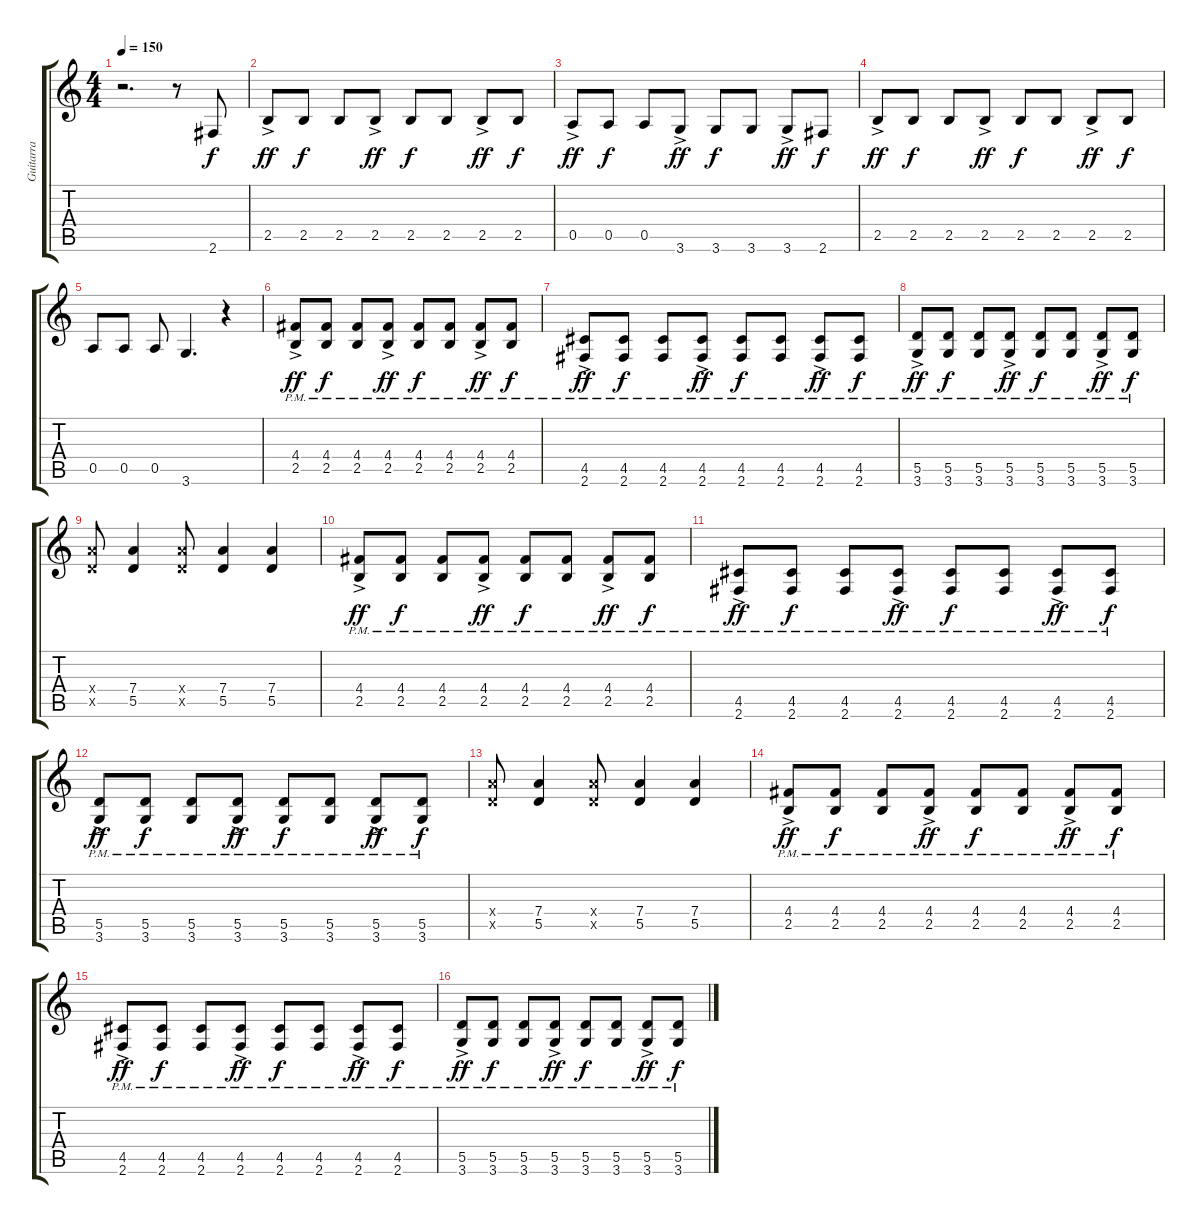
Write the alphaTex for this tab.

\track ("Guitarra" "Guitarra") {instrument distortionguitar}
\staff {score tabs}
\tuning (E4 B3 G3 D3 A2 E2) {hide}
\ts (4 4)
\tempo 150
\clef g2
\ks c
r.2{d dy f instrument distortionguitar} r.8 2.6.8 |
2.5{ac}.8{dy ff} 2.5.8{dy f} 2.5.8 2.5{ac}.8{dy ff} 2.5.8{dy f} 2.5.8 2.5{ac}.8{dy ff} 2.5.8{dy f} |
0.5{ac}.8{dy ff} 0.5.8{dy f} 0.5.8 3.6{ac}.8{dy ff} 3.6.8{dy f} 3.6.8 3.6{ac}.8{dy ff} 2.6.8{dy f} |
2.5{ac}.8{dy ff} 2.5.8{dy f} 2.5.8 2.5{ac}.8{dy ff} 2.5.8{dy f} 2.5.8 2.5{ac}.8{dy ff} 2.5.8{dy f} |
0.5.8 0.5.8 0.5.8 3.6.4{d} r.4 |
(4.4{ac pm} 2.5{ac pm}).8{dy ff} (4.4{pm} 2.5{pm}).8{dy f} (4.4{pm} 2.5{pm}).8 (4.4{ac pm} 2.5{ac pm}).8{dy ff} (4.4{pm} 2.5{pm}).8{dy f} (4.4{pm} 2.5{pm}).8 (4.4{ac pm} 2.5{ac pm}).8{dy ff} (4.4{pm} 2.5{pm}).8{dy f} |
(4.5{ac pm} 2.6{ac pm}).8{dy ff} (4.5{pm} 2.6{pm}).8{dy f} (4.5{pm} 2.6{pm}).8 (4.5{ac pm} 2.6{ac pm}).8{dy ff} (4.5{pm} 2.6{pm}).8{dy f} (4.5{pm} 2.6{pm}).8 (4.5{ac pm} 2.6{ac pm}).8{dy ff} (4.5{pm} 2.6{pm}).8{dy f} |
(5.5{ac pm} 3.6{ac pm}).8{dy ff} (5.5{pm} 3.6{pm}).8{dy f} (5.5{pm} 3.6{pm}).8 (5.5{ac pm} 3.6{ac pm}).8{dy ff} (5.5{pm} 3.6{pm}).8{dy f} (5.5{pm} 3.6{pm}).8 (5.5{ac pm} 3.6{ac pm}).8{dy ff} (5.5{pm} 3.6{pm}).8{dy f} |
(7.4{x} 5.5{x}).8 (7.4 5.5).4 (7.4{x} 5.5{x}).8 (7.4 5.5).4 (7.4 5.5).4 |
(4.4{ac pm} 2.5{ac pm}).8{dy ff} (4.4{pm} 2.5{pm}).8{dy f} (4.4{pm} 2.5{pm}).8 (4.4{ac pm} 2.5{ac pm}).8{dy ff} (4.4{pm} 2.5{pm}).8{dy f} (4.4{pm} 2.5{pm}).8 (4.4{ac pm} 2.5{ac pm}).8{dy ff} (4.4{pm} 2.5{pm}).8{dy f} |
(4.5{ac pm} 2.6{ac pm}).8{dy ff} (4.5{pm} 2.6{pm}).8{dy f} (4.5{pm} 2.6{pm}).8 (4.5{ac pm} 2.6{ac pm}).8{dy ff} (4.5{pm} 2.6{pm}).8{dy f} (4.5{pm} 2.6{pm}).8 (4.5{ac pm} 2.6{ac pm}).8{dy ff} (4.5{pm} 2.6{pm}).8{dy f} |
(5.5{ac pm} 3.6{ac pm}).8{dy ff} (5.5{pm} 3.6{pm}).8{dy f} (5.5{pm} 3.6{pm}).8 (5.5{ac pm} 3.6{ac pm}).8{dy ff} (5.5{pm} 3.6{pm}).8{dy f} (5.5{pm} 3.6{pm}).8 (5.5{ac pm} 3.6{ac pm}).8{dy ff} (5.5{pm} 3.6{pm}).8{dy f} |
(7.4{x} 5.5{x}).8 (7.4 5.5).4 (7.4{x} 5.5{x}).8 (7.4 5.5).4 (7.4 5.5).4 |
(4.4{ac pm} 2.5{ac pm}).8{dy ff} (4.4{pm} 2.5{pm}).8{dy f} (4.4{pm} 2.5{pm}).8 (4.4{ac pm} 2.5{ac pm}).8{dy ff} (4.4{pm} 2.5{pm}).8{dy f} (4.4{pm} 2.5{pm}).8 (4.4{ac pm} 2.5{ac pm}).8{dy ff} (4.4{pm} 2.5{pm}).8{dy f} |
(4.5{ac pm} 2.6{ac pm}).8{dy ff} (4.5{pm} 2.6{pm}).8{dy f} (4.5{pm} 2.6{pm}).8 (4.5{ac pm} 2.6{ac pm}).8{dy ff} (4.5{pm} 2.6{pm}).8{dy f} (4.5{pm} 2.6{pm}).8 (4.5{ac pm} 2.6{ac pm}).8{dy ff} (4.5{pm} 2.6{pm}).8{dy f} |
(5.5{ac pm} 3.6{ac pm}).8{dy ff} (5.5{pm} 3.6{pm}).8{dy f} (5.5{pm} 3.6{pm}).8 (5.5{ac pm} 3.6{ac pm}).8{dy ff} (5.5{pm} 3.6{pm}).8{dy f} (5.5{pm} 3.6{pm}).8 (5.5{ac pm} 3.6{ac pm}).8{dy ff} (5.5{pm} 3.6{pm}).8{dy f}
